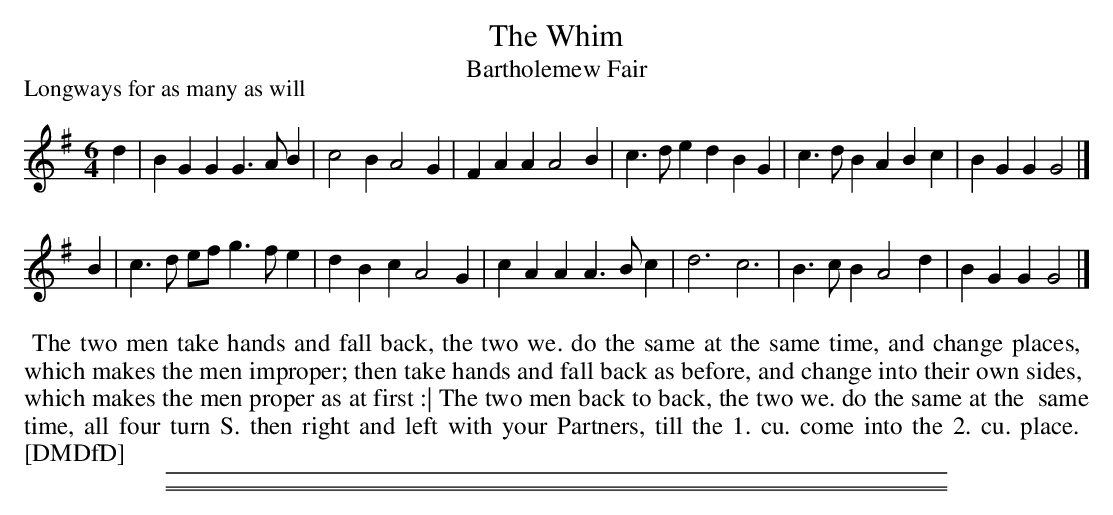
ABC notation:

X:1
T: The Whim
T: Bartholemew Fair
P: Longways for as many as will
M: 6/4
L: 1/4
K: G
d |\
BGG G>AB | c2B A2G | FAA A2B |\
c>de dBG | c>dB ABc | BGG G2 |]
B |\
c>d e/f/ g>fe | dBc A2G | cAA A>Bc |\
d3 c3 | B>cB A2d | BGG G2 |]
